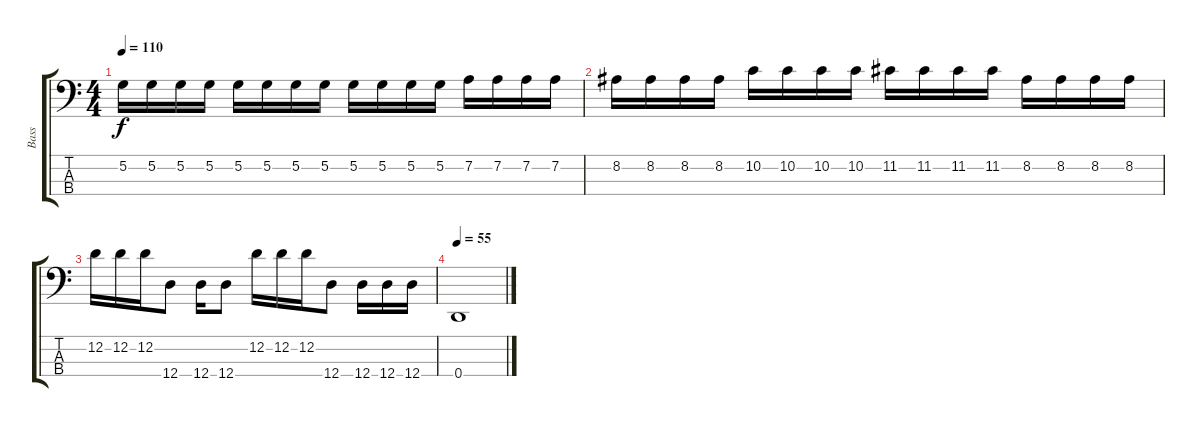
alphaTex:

\track ("Bass" "Bass") {instrument fretlessbass}
\staff {score tabs}
\tuning (G2 D2 A1 D1) {hide}
\ts (4 4)
\tempo 110
\clef f4
\ks c
5.2.16{dy f} 5.2.16 5.2.16 5.2.16 5.2.16 5.2.16 5.2.16 5.2.16 5.2.16 5.2.16 5.2.16 5.2.16 7.2.16 7.2.16 7.2.16 7.2.16 |
8.2.16 8.2.16 8.2.16 8.2.16 10.2.16 10.2.16 10.2.16 10.2.16 11.2.16 11.2.16 11.2.16 11.2.16 8.2.16 8.2.16 8.2.16 8.2.16 |
12.2.16 12.2.16 12.2.16 12.4.8 12.4.16 12.4.8 12.2.16 12.2.16 12.2.16 12.4.8 12.4.16 12.4.16 12.4.16 |
\tempo 55
0.4.1
